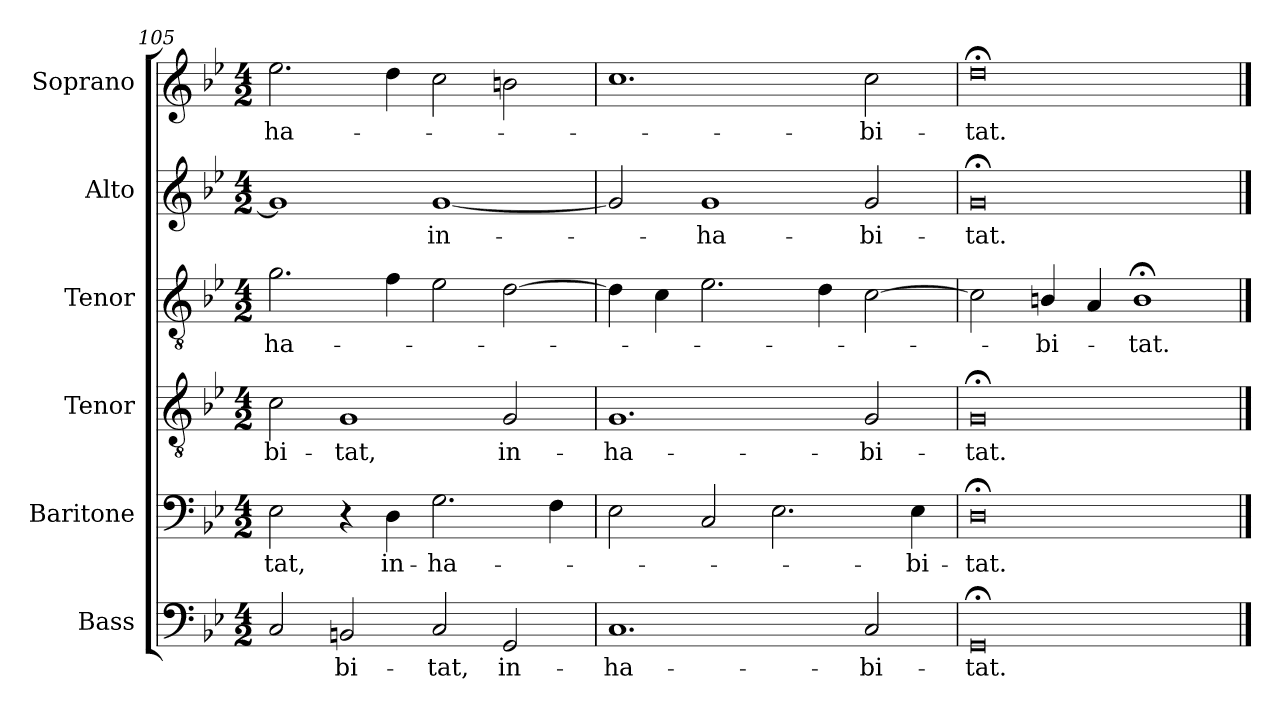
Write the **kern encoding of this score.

**kern	**text	**kern	**text	**kern	**text	**kern	**text	**kern	**text	**kern	**text
*part6	*part6	*part5	*part5	*part4	*part4	*part3	*part3	*part2	*part2	*part1	*part1
*staff6	*staff6	*staff5	*staff5	*staff4	*staff4	*staff3	*staff3	*staff2	*staff2	*staff1	*staff1
*I"Bass	*	*I"Baritone	*	*I"Tenor	*	*I"Tenor	*	*I"Alto	*	*I"Soprano	*
*I'B.	*	*I'Bar.	*	*I'T2.	*	*I'T1.	*	*I'A.	*	*I'S.	*
*clefF4	*	*clefF4	*	*clefGv2	*	*clefGv2	*	*clefG2	*	*clefG2	*
*	*	*	*	*ITrd7c12	*	*ITrd7c12	*	*	*	*	*
*k[b-e-]	*	*k[b-e-]	*	*k[b-e-]	*	*k[b-e-]	*	*k[b-e-]	*	*k[b-e-]	*
*B-:	*	*B-:	*	*B-:	*	*B-:	*	*B-:	*	*B-:	*
*M4/2	*	*M4/2	*	*M4/2	*	*M4/2	*	*M4/2	*	*M4/2	*
=105	=105	=105	=105	=105	=105	=105	=105	=105	=105	=105	=105
!	!	!	!LO:LY:b:color=#000000	!	!	!	!	!	!	!	!
!	!	!	!	!	!LO:LY:b:color=#000000	!	!	!	!	!	!
!	!	!	!	!	!	!	!LO:LY:b:color=#000000	!	!	!	!
!	!	!	!	!	!	!	!	!	!	!	!LO:LY:b:color=#000000
2Ci/	.	2E-i\	-tat,	2Ci\	-bi-	2.Gi\	-ha-	1gi]	.	2.ee-i\	-ha-
!	!LO:LY:b:color=#000000	!	!	!	!	!	!	!	!	!	!
!	!	!	!	!	!LO:LY:b:color=#000000	!	!	!	!	!	!
2BBni/	-bi-	4r	.	1GGi	-tat,	.	.	.	.	.	.
!	!	!	!LO:LY:b:color=#000000	!	!	!	!	!	!	!	!
.	.	4Di\	in-	.	.	4Fi\	.	.	.	4ddi\	.
!	!LO:LY:b:color=#000000	!	!	!	!	!	!	!	!	!	!
!	!	!	!LO:LY:b:color=#000000	!	!	!	!	!	!	!	!
!	!	!	!	!	!	!	!	!	!LO:LY:b:color=#000000	!	!
2Ci/	-tat,	2.Gi\	-ha-	.	.	2E-i\	.	[1gi	in-	2cci\	.
!	!LO:LY:b:color=#000000	!	!	!	!	!	!	!	!	!	!
!	!	!	!	!	!LO:LY:b:color=#000000	!	!	!	!	!	!
2GGi/	in-	.	.	2GGi/	in-	[2Di\	.	.	.	2bni\	.
.	.	4Fi\	.	.	.	.	.	.	.	.	.
=106	=106	=106	=106	=106	=106	=106	=106	=106	=106	=106	=106
!	!LO:LY:b:color=#000000	!	!	!	!	!	!	!	!	!	!
!	!	!	!	!	!LO:LY:b:color=#000000	!	!	!	!	!	!
1.Ci	-ha-	2E-i\	.	1.GGi	-ha-	4Di\]	.	2gi/]	.	1.cci	.
.	.	.	.	.	.	4Ci\	.	.	.	.	.
!	!	!	!	!	!	!	!	!	!LO:LY:b:color=#000000	!	!
.	.	2Ci/	.	.	.	2.E-i\	.	1gi	-ha-	.	.
.	.	2.E-i\	.	.	.	.	.	.	.	.	.
.	.	.	.	.	.	4Di\	.	.	.	.	.
!	!LO:LY:b:color=#000000	!	!	!	!	!	!	!	!	!	!
!	!	!	!	!	!LO:LY:b:color=#000000	!	!	!	!	!	!
!	!	!	!	!	!	!	!	!	!LO:LY:b:color=#000000	!	!
!	!	!	!	!	!	!	!	!	!	!	!LO:LY:b:color=#000000
2Ci/	-bi-	.	.	2GGi/	-bi-	[2Ci\	.	2gi/	-bi-	2cci\	-bi-
!	!	!	!LO:LY:b:color=#000000	!	!	!	!	!	!	!	!
.	.	4E-i\	-bi-	.	.	.	.	.	.	.	.
=107	=107	=107	=107	=107	=107	=107	=107	=107	=107	=107	=107
!	!LO:LY:b:color=#000000	!	!	!	!	!	!	!	!	!	!
!	!	!	!LO:LY:b:color=#000000	!	!	!	!	!	!	!	!
!	!	!	!	!	!LO:LY:b:color=#000000	!	!	!	!	!	!
!	!	!	!	!	!	!	!	!	!LO:LY:b:color=#000000	!	!
!	!	!	!	!	!	!	!	!	!	!	!LO:LY:b:color=#000000
0GG;i	-tat.	0D;i	-tat.	0GG;i	-tat.	2Ci\]	.	0g;i	-tat.	0dd;i	-tat.
!	!	!	!	!	!	!	!LO:LY:b:color=#000000	!	!	!	!
.	.	.	.	.	.	4BBni/	-bi-	.	.	.	.
.	.	.	.	.	.	4AAi/	.	.	.	.	.
!	!	!	!	!	!	!	!LO:LY:b:color=#000000	!	!	!	!
.	.	.	.	.	.	1BB;i	-tat.	.	.	.	.
==	==	==	==	==	==	==	==	==	==	==	==
*-	*-	*-	*-	*-	*-	*-	*-	*-	*-	*-	*-
